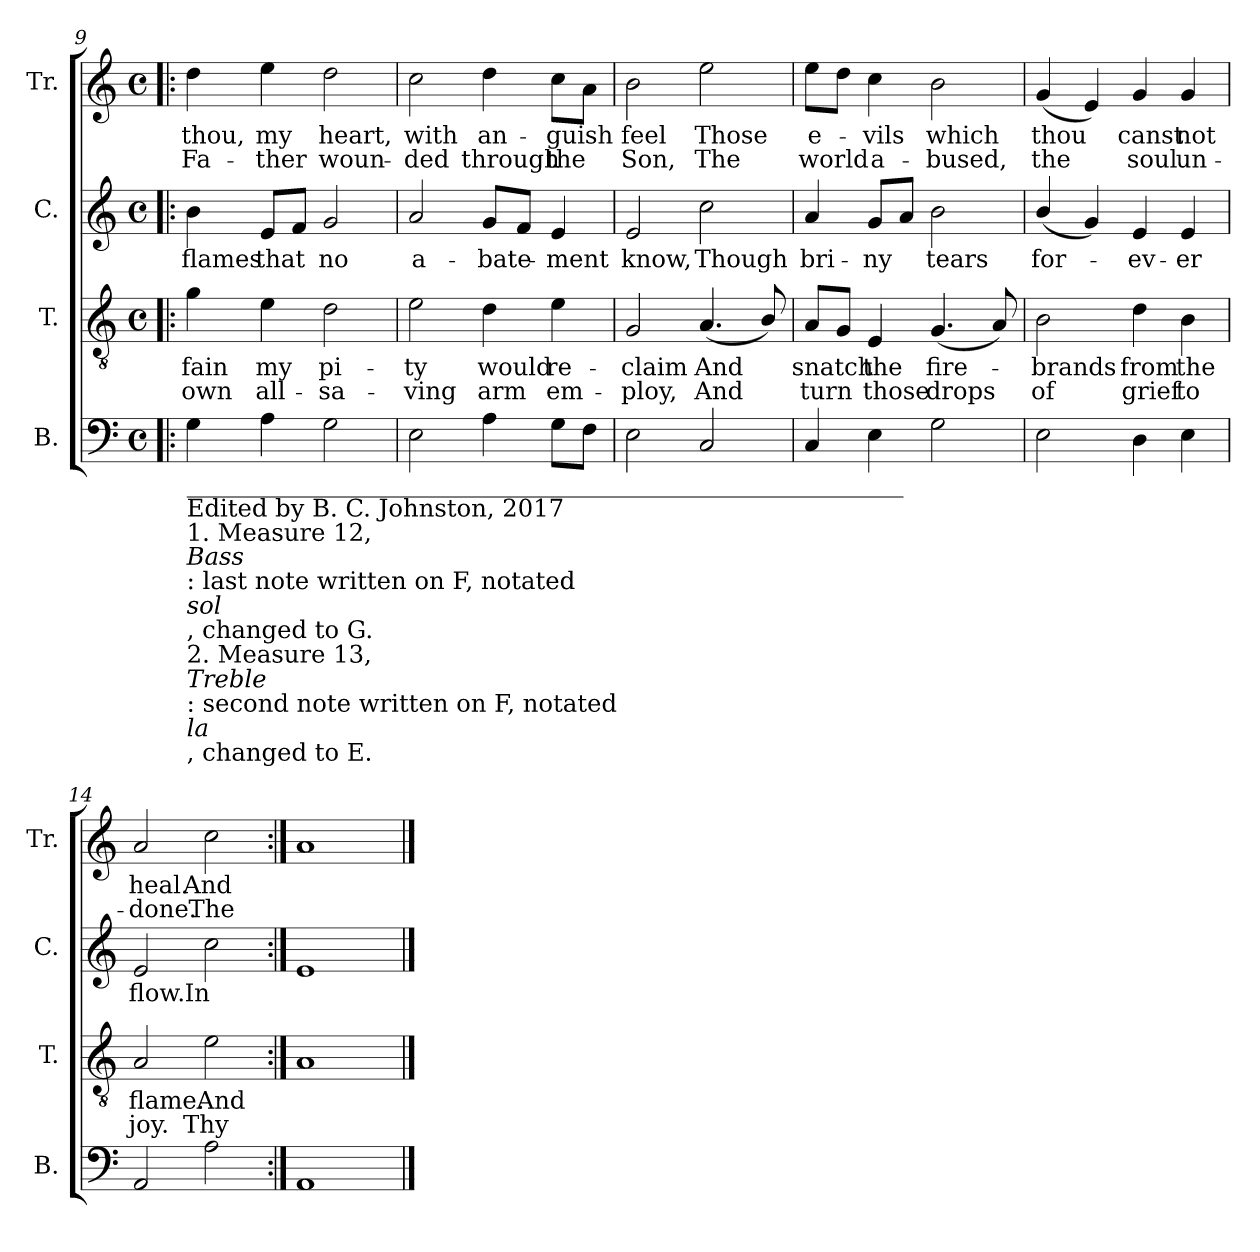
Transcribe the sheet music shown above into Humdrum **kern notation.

**kern	**kern	**text	**text	**kern	**text	**kern	**text	**text
*part4	*part3	*part3	*part3	*part2	*part2	*part1	*part1	*part1
*staff4	*staff3	*staff3	*staff3	*staff2	*staff2	*staff1	*staff1	*staff1
*I"B.	*I"T.	*	*	*I"C.	*	*I"Tr.	*	*
*I'B.	*I'T.	*	*	*I'C.	*	*I'Tr.	*	*
*clefF4	*clefGv2	*	*	*clefG2	*	*clefG2	*	*
*k[]	*k[]	*	*	*k[]	*	*k[]	*	*
*M4/4	*M4/4	*	*	*M4/4	*	*M4/4	*	*
*met(c)	*met(c)	*	*	*met(c)	*	*met(c)	*	*
=9!|:	=9!|:	=9!|:	=9!|:	=9!|:	=9!|:	=9!|:	=9!|:	=9!|:
!LO:TX:b:t=___________________________________________________________	!	!	!	!	!	!	!	!
!LO:TX:b:t=Edited by B. C. Johnston, 2017	!	!	!	!	!	!	!	!
!LO:TX:b:t=1. Measure 12,	!	!	!	!	!	!	!	!
!LO:TX:b:i:t=Bass	!	!	!	!	!	!	!	!
!LO:TX:b:t=&colon; last note written on F, notated	!	!	!	!	!	!	!	!
!LO:TX:b:i:t=sol	!	!	!	!	!	!	!	!
!LO:TX:b:t=, changed to G.	!	!	!	!	!	!	!	!
!LO:TX:b:t=2. Measure 13,	!	!	!	!	!	!	!	!
!LO:TX:b:i:t=Treble	!	!	!	!	!	!	!	!
!LO:TX:b:t=&colon; second note written on F, notated	!	!	!	!	!	!	!	!
!LO:TX:b:i:t=la	!	!	!	!	!	!	!	!
!LO:TX:b:t=, changed to E.	!	!	!	!	!	!	!	!
4G\	4g\	fain	own	4b\	flames	4dd\	thou,	Fa-
4A\	4e\	my	all-	8e/L	that	4ee\	my	-ther
.	.	.	.	8f/J	.	.	.	.
2G\	2d\	pi-	-sa-	2g/	no	2dd\	heart,	woun-
=10	=10	=10	=10	=10	=10	=10	=10	=10
2E\	2e\	-ty	-ving	2a/	a-	2cc\	with	-ded
4A\	4d\	would	arm	8g/L	-bate-	4dd\	an-	through
.	.	.	.	8f/J	.	.	.	.
8G\L	4e\	re-	em-	4e/	-ment	8cc\L	-guish	the
8F\J	.	.	.	.	.	8a\J	.	.
=11	=11	=11	=11	=11	=11	=11	=11	=11
2E\	2G/	-claim	-ploy,	2e/	know,	2b\	feel	Son,
2C/	(4.A/	And	And	2cc\	Though	2ee\	Those	The
.	8B/)	.	.	.	.	.	.	.
=12	=12	=12	=12	=12	=12	=12	=12	=12
4C/	8A/L	snatch	turn	4a/	bri-	8ee\L	e-	world
.	8G/J	.	.	.	.	8dd\J	.	.
4E\	4E/	the	those	8g/L	-ny	4cc\	-vils	a-
.	.	.	.	8a/J	.	.	.	.
2G\	(4.G/	fire-	drops	2b\	tears	2b\	which	-bused,
.	8A/)	.	.	.	.	.	.	.
=13	=13	=13	=13	=13	=13	=13	=13	=13
2E\	2B\	-brands	of	(4b/	for-	(4g/	thou	the
.	.	.	.	4g/)	.	4e/)	.	.
4D\	4d\	from	grief	4e/	-ev-	4g/	canst	soul
4E\	4B\	the	to	4e/	-er	4g/	not	un-
=14	=14	=14	=14	=14	=14	=14	=14	=14
2AA/	2A/	flame.	joy.	2e/	flow.	2a/	heal.	-done.
2A\	2e\	And	Thy	2cc\	In	2cc\	And	The
=15:|!	=15:|!	=15:|!	=15:|!	=15:|!	=15:|!	=15:|!	=15:|!	=15:|!
1AA	1A	.	.	1e	.	1a	.	.
==	==	==	==	==	==	==	==	==
*-	*-	*-	*-	*-	*-	*-	*-	*-
